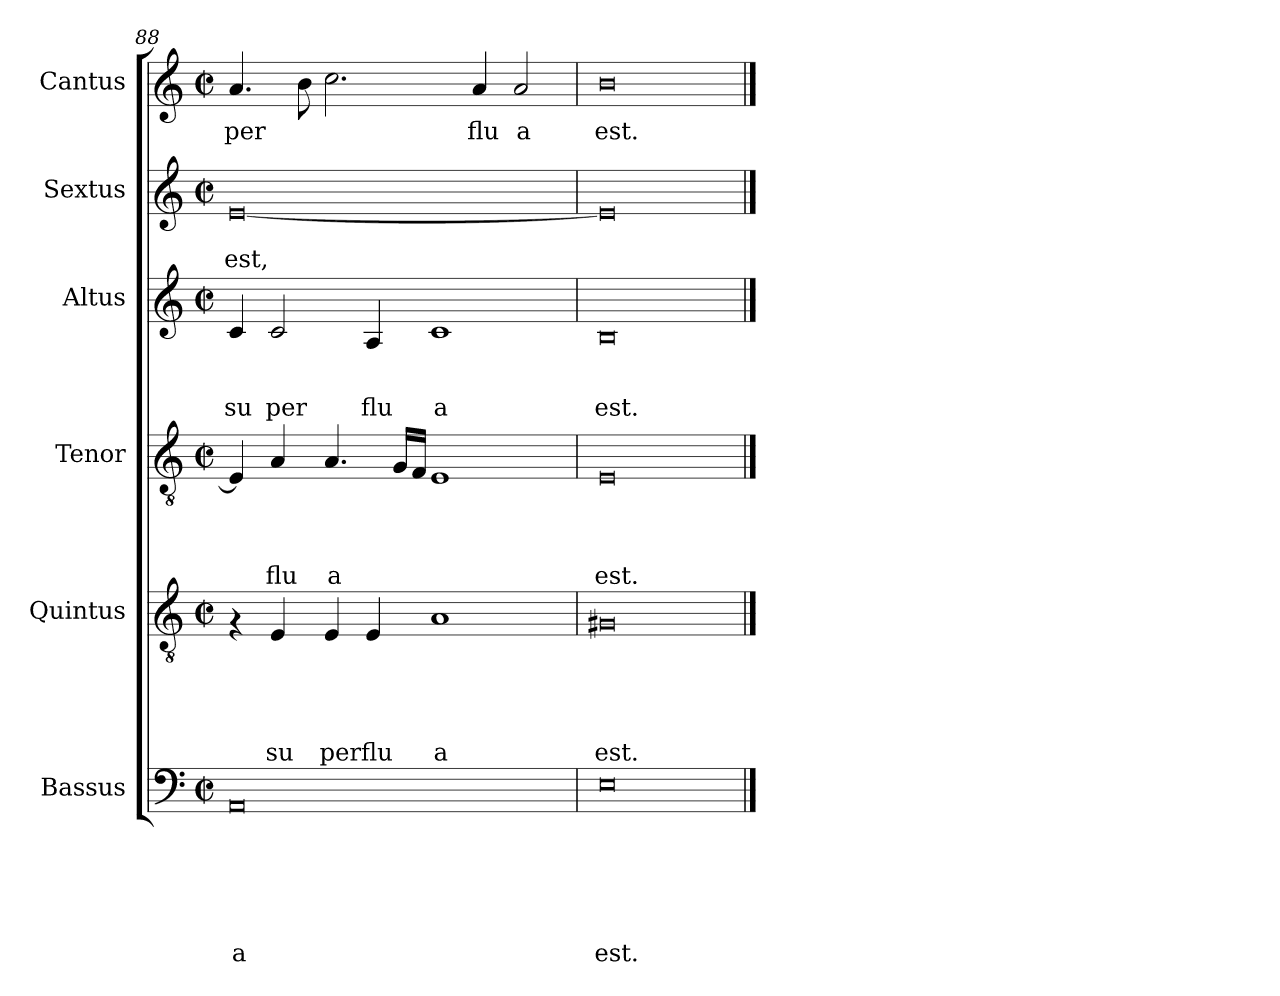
**kern	**text	**text	**text	**text	**text	**text	**kern	**text	**text	**text	**text	**text	**kern	**text	**text	**text	**text	**kern	**text	**text	**text	**kern	**text	**text	**kern	**text
*part6	*part6	*part6	*part6	*part6	*part6	*part6	*part5	*part5	*part5	*part5	*part5	*part5	*part4	*part4	*part4	*part4	*part4	*part3	*part3	*part3	*part3	*part2	*part2	*part2	*part1	*part1
*staff6	*staff6	*staff6	*staff6	*staff6	*staff6	*staff6	*staff5	*staff5	*staff5	*staff5	*staff5	*staff5	*staff4	*staff4	*staff4	*staff4	*staff4	*staff3	*staff3	*staff3	*staff3	*staff2	*staff2	*staff2	*staff1	*staff1
*I"Bassus	*	*	*	*	*	*	*I"Quintus	*	*	*	*	*	*I"Tenor	*	*	*	*	*I"Altus	*	*	*	*I"Sextus	*	*	*I"Cantus	*
*clefF4	*	*	*	*	*	*	*clefGv2	*	*	*	*	*	*clefGv2	*	*	*	*	*clefG2	*	*	*	*clefG2	*	*	*clefG2	*
*k[]	*	*	*	*	*	*	*k[]	*	*	*	*	*	*k[]	*	*	*	*	*k[]	*	*	*	*k[]	*	*	*k[]	*
*C:	*	*	*	*	*	*	*C:	*	*	*	*	*	*C:	*	*	*	*	*C:	*	*	*	*C:	*	*	*C:	*
*M2/2	*	*	*	*	*	*	*M2/2	*	*	*	*	*	*M2/2	*	*	*	*	*M2/2	*	*	*	*M2/2	*	*	*M2/2	*
*met(c|)	*	*	*	*	*	*	*met(c|)	*	*	*	*	*	*met(c|)	*	*	*	*	*met(c|)	*	*	*	*met(c|)	*	*	*met(c|)	*
=88	=88	=88	=88	=88	=88	=88	=88	=88	=88	=88	=88	=88	=88	=88	=88	=88	=88	=88	=88	=88	=88	=88	=88	=88	=88	=88
!	!	!	!	!	!	!LO:LY:b	!	!	!	!	!	!	!	!	!	!	!	!	!	!	!LO:LY:b	!	!	!LO:LY:b	!	!LO:LY:b
0AA	.	.	.	.	.	a	4rF	.	.	.	.	.	4E/]	.	.	.	.	4c/	.	.	su	[<0e	.	est,	4.a/	per
!	!	!	!	!	!	!	!	!	!	!	!	!LO:LY:b	!	!	!	!	!LO:LY:b	!	!	!	!LO:LY:b	!	!	!	!	!
.	.	.	.	.	.	.	4E/	.	.	.	.	su	4A/	.	.	.	flu	2c/	.	.	per	.	.	.	.	.
.	.	.	.	.	.	.	.	.	.	.	.	.	.	.	.	.	.	.	.	.	.	.	.	.	8b\	.
!	!	!	!	!	!	!	!	!	!	!	!	!LO:LY:b	!	!	!	!	!LO:LY:b	!	!	!	!	!	!	!	!	!
.	.	.	.	.	.	.	4E/	.	.	.	.	per	4.A/	.	.	.	a	.	.	.	.	.	.	.	2.cc\	.
!	!	!	!	!	!	!	!	!	!	!	!	!LO:LY:b	!	!	!	!	!	!	!	!	!LO:LY:b	!	!	!	!	!
.	.	.	.	.	.	.	4E/	.	.	.	.	flu	.	.	.	.	.	4A/	.	.	flu	.	.	.	.	.
.	.	.	.	.	.	.	.	.	.	.	.	.	16G/LL	.	.	.	.	.	.	.	.	.	.	.	.	.
.	.	.	.	.	.	.	.	.	.	.	.	.	16F/JJ	.	.	.	.	.	.	.	.	.	.	.	.	.
!	!	!	!	!	!	!	!	!	!	!	!	!LO:LY:b	!	!	!	!	!	!	!	!	!LO:LY:b	!	!	!	!	!
.	.	.	.	.	.	.	1A	.	.	.	.	a	1E	.	.	.	.	1c	.	.	a	.	.	.	.	.
!	!	!	!	!	!	!	!	!	!	!	!	!	!	!	!	!	!	!	!	!	!	!	!	!	!	!LO:LY:b
.	.	.	.	.	.	.	.	.	.	.	.	.	.	.	.	.	.	.	.	.	.	.	.	.	4a/	flu
!	!	!	!	!	!	!	!	!	!	!	!	!	!	!	!	!	!	!	!	!	!	!	!	!	!	!LO:LY:b
.	.	.	.	.	.	.	.	.	.	.	.	.	.	.	.	.	.	.	.	.	.	.	.	.	2a/	a
=89	=89	=89	=89	=89	=89	=89	=89	=89	=89	=89	=89	=89	=89	=89	=89	=89	=89	=89	=89	=89	=89	=89	=89	=89	=89	=89
!	!	!	!	!	!	!LO:LY:b	!	!	!	!	!	!LO:LY:b	!	!	!	!	!LO:LY:b	!	!	!	!LO:LY:b	!	!	!	!	!LO:LY:b
0E	.	.	.	.	.	est.	0G#X	.	.	.	.	est.	0E	.	.	.	est.	0B	.	.	est.	0e]	.	.	0b	est.
==	==	==	==	==	==	==	==	==	==	==	==	==	==	==	==	==	==	==	==	==	==	==	==	==	==	==
*-	*-	*-	*-	*-	*-	*-	*-	*-	*-	*-	*-	*-	*-	*-	*-	*-	*-	*-	*-	*-	*-	*-	*-	*-	*-	*-
